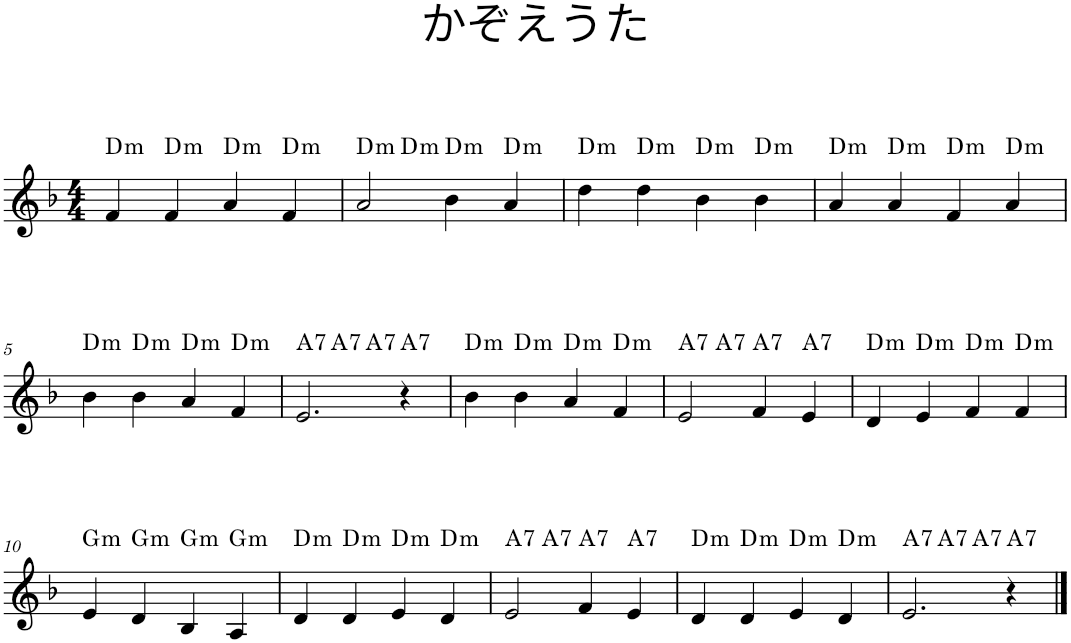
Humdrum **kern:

**kern	**harte
*part1	*part1
*staff1	*
*I"Piano	*
*I'Pno.	*
*clefG2	*
*k[b-]	*
*M4/4	*
=1	=1
!	!LO:H:kt=m
4f/	D:min
!	!LO:H:kt=m
4f/	D:min
!	!LO:H:kt=m
4a/	D:min
!	!LO:H:kt=m
4f/	D:min
=2	=2
!	!LO:H:kt=m
*^	*
2a/	4ryy	D:min
!	!	!LO:H:kt=m
.	2.ryy	D:min
!	!	!LO:H:kt=m
4b-\	.	D:min
!	!	!LO:H:kt=m
4a/	.	D:min
=3	=3	=3
!	!	!LO:H:kt=m
*v	*v	*
4dd\	D:min
!	!LO:H:kt=m
4dd\	D:min
!	!LO:H:kt=m
4b-\	D:min
!	!LO:H:kt=m
4b-\	D:min
=4	=4
!	!LO:H:kt=m
4a/	D:min
!	!LO:H:kt=m
4a/	D:min
!	!LO:H:kt=m
4f/	D:min
!	!LO:H:kt=m
4a/	D:min
!!LO:LB:g=z
=5	=5
!	!LO:H:kt=m
4b-\	D:min
!	!LO:H:kt=m
4b-\	D:min
!	!LO:H:kt=m
4a/	D:min
!	!LO:H:kt=m
4f/	D:min
=6	=6
!	!LO:H:kt=7
*^	*
*	*^	*
2.e/	4ryy	2ryy	A:7
!	!	!	!LO:H:kt=7
.	2.ryy	.	A:7
!	!	!	!LO:H:kt=7
.	.	2ryy	A:7
!	!	!	!LO:H:kt=7
4r	.	.	A:7
=7	=7	=7	=7
!	!	!	!LO:H:kt=m
*v	*v	*v	*
4b-\	D:min
!	!LO:H:kt=m
4b-\	D:min
!	!LO:H:kt=m
4a/	D:min
!	!LO:H:kt=m
4f/	D:min
=8	=8
!	!LO:H:kt=7
*^	*
2e/	4ryy	A:7
!	!	!LO:H:kt=7
.	2.ryy	A:7
!	!	!LO:H:kt=7
4f/	.	A:7
!	!	!LO:H:kt=7
4e/	.	A:7
=9	=9	=9
!	!	!LO:H:kt=m
*v	*v	*
4d/	D:min
!	!LO:H:kt=m
4e/	D:min
!	!LO:H:kt=m
4f/	D:min
!	!LO:H:kt=m
4f/	D:min
!!LO:LB:g=z
=10	=10
!	!LO:H:kt=m
4e/	G:min
!	!LO:H:kt=m
4d/	G:min
!	!LO:H:kt=m
4B-/	G:min
!	!LO:H:kt=m
4A/	G:min
=11	=11
!	!LO:H:kt=m
4d/	D:min
!	!LO:H:kt=m
4d/	D:min
!	!LO:H:kt=m
4e/	D:min
!	!LO:H:kt=m
4d/	D:min
=12	=12
!	!LO:H:kt=7
*^	*
2e/	4ryy	A:7
!	!	!LO:H:kt=7
.	2.ryy	A:7
!	!	!LO:H:kt=7
4f/	.	A:7
!	!	!LO:H:kt=7
4e/	.	A:7
=13	=13	=13
!	!	!LO:H:kt=m
*v	*v	*
4d/	D:min
!	!LO:H:kt=m
4d/	D:min
!	!LO:H:kt=m
4e/	D:min
!	!LO:H:kt=m
4d/	D:min
=14	=14
!	!LO:H:kt=7
*^	*
*	*^	*
2.e/	4ryy	2ryy	A:7
!	!	!	!LO:H:kt=7
.	2.ryy	.	A:7
!	!	!	!LO:H:kt=7
.	.	2ryy	A:7
!	!	!	!LO:H:kt=7
4r	.	.	A:7
*v	*v	*v	*
==	==
*-	*-
